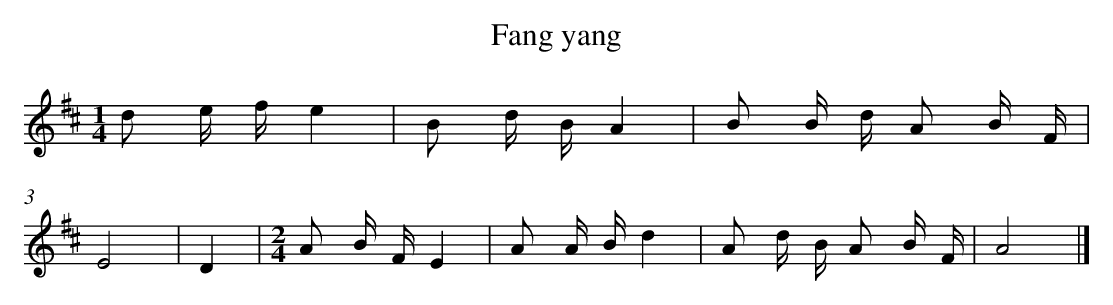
X:1
T: Fang yang
L: 1/16
M: 1/4
K: D
d2 e fe4 [I:setbarnb 1]|
B2 d BA4 |
B2 B d A2 B F |
E8 |
D4 |
[M:2/4]A2 B FE4 |
A2 A Bd4 |
A2 d B A2 B F |
A8 |]
